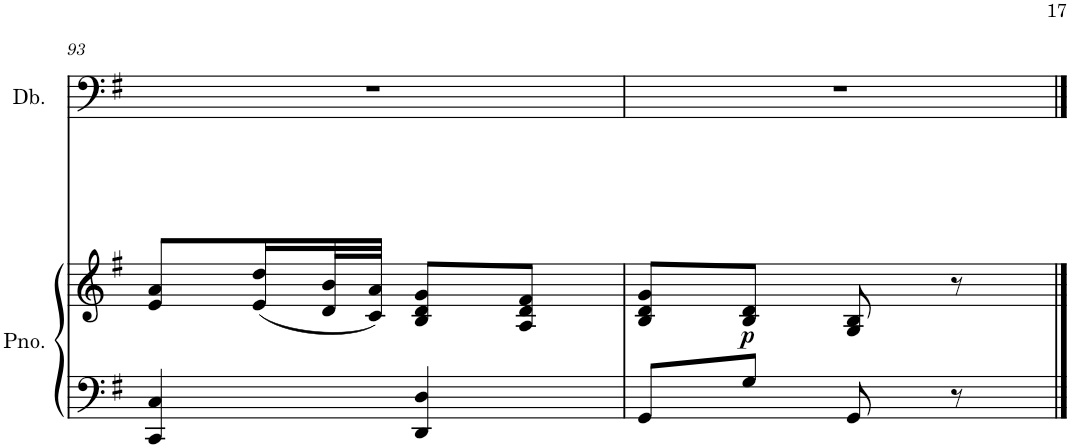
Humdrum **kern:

**kern	**kern	**dynam	**kern
*part2	*part2	*part2	*part1
*staff3	*staff2	*staff2/3	*staff1
*I"Piano	*	*	*I"Double Bass
*I'Pno.	*	*	*I'Db.
!!LO:PB:g=z
*clefF4	*clefG2	*	*clefF4
*	*	*	*Trd7c12
*k[f#]	*k[f#]	*	*k[f#]
*M4/8	*M4/8	*	*M4/8
=93	=93	=93	=93
4CC/ 4C/	8e/ 8a/L	.	2r
.	(16e/ 16dd/L	.	.
.	32d/ 32b/L	.	.
.	32c/ 32a/JJJ)	.	.
4DD/ 4D/	8B/ 8d/ 8g/L	.	.
.	8A/ 8d/ 8f#/J	.	.
=94	=94	=94	=94
8GG/L	8B/ 8d/ 8g/L	.	2r
!	!	!LO:DY:b	!
8G/J	8B/ 8d/J	p	.
8GG/	8G/ 8B/	.	.
8r	8r	.	.
==	==	==	==
*-	*-	*-	*-
